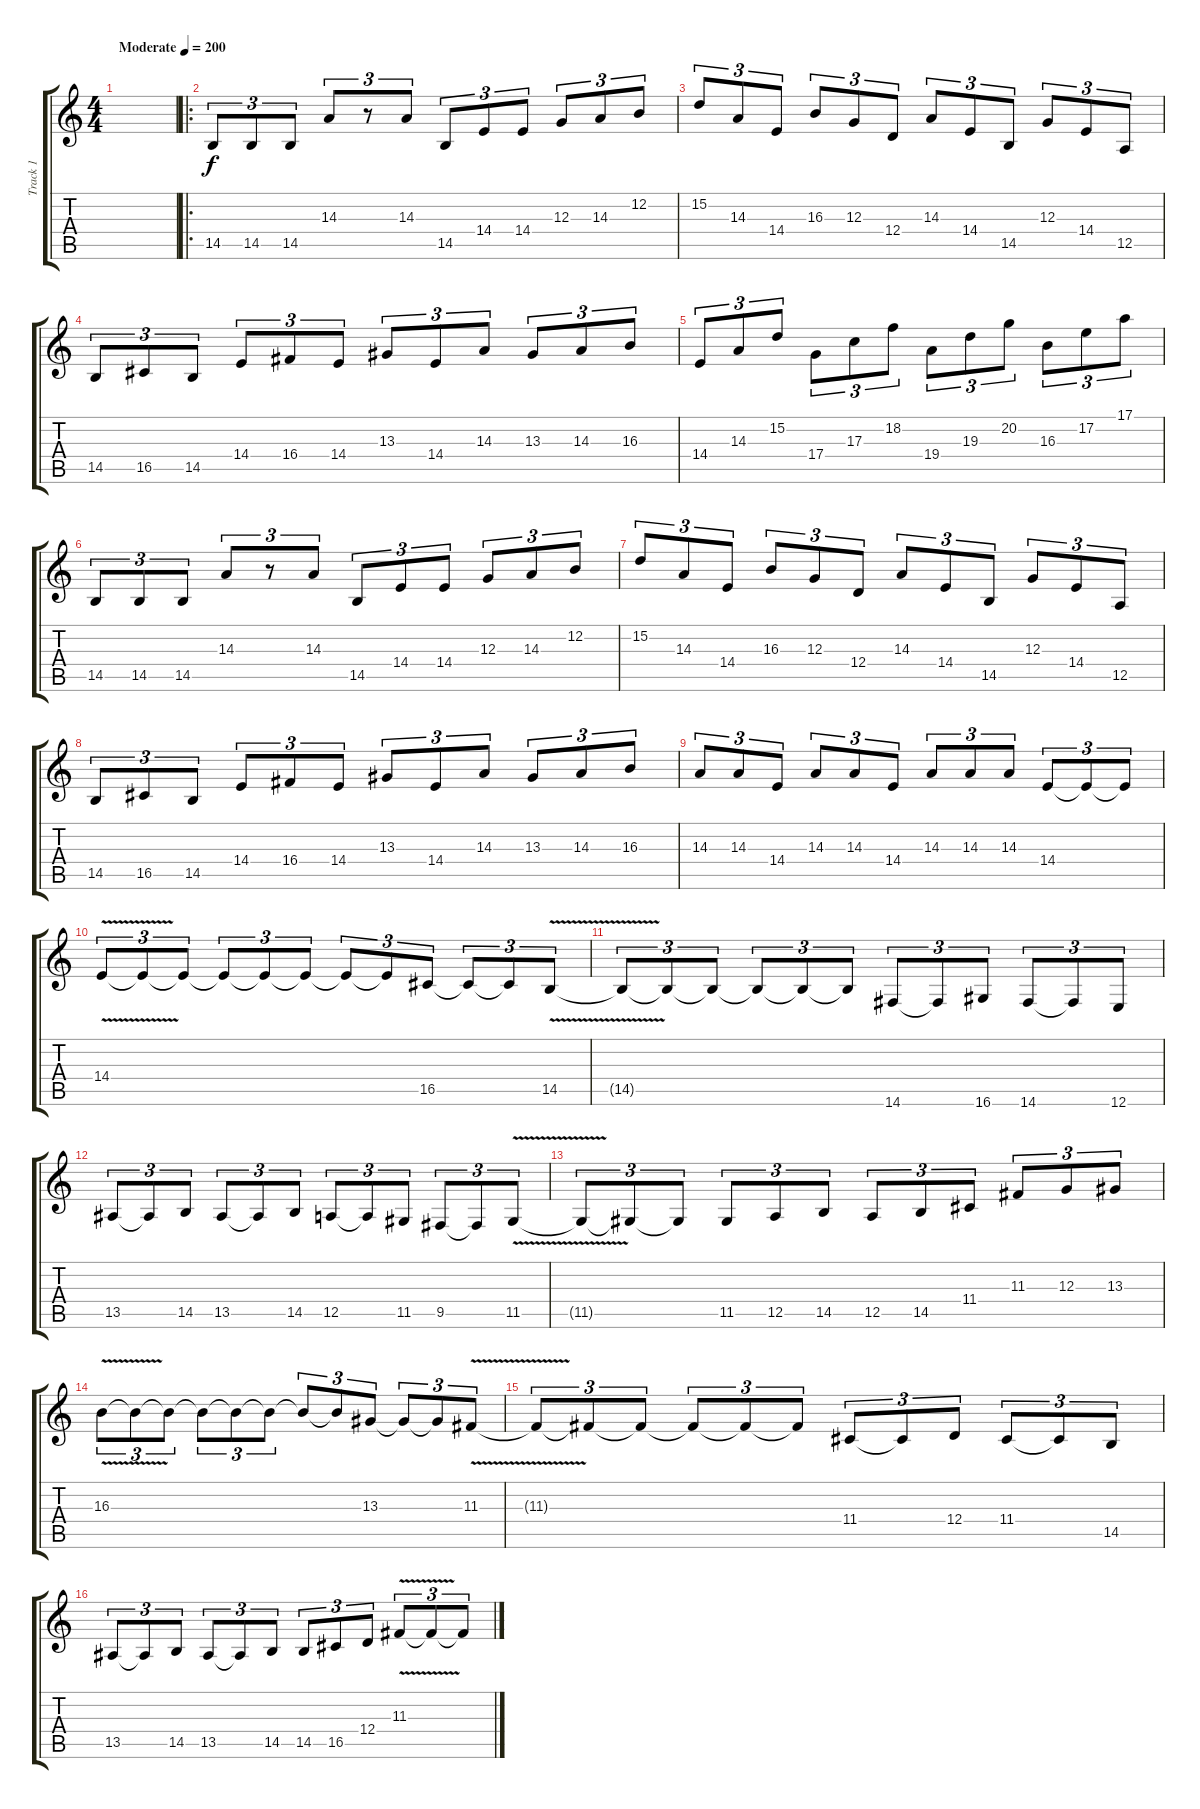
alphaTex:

\track ("Track 1" "Track 1") {instrument lead5charang}
\staff {score tabs}
\tuning (E4 B3 G3 D3 A2 E2) {hide}
\ts (4 4)
\tempo (200 "Moderate")
\clef g2
\ks c
|
\ro
14.5.8{tu (3 2)} 14.5.8{tu (3 2)} 14.5.8{tu (3 2)} 14.3.8{tu (3 2)} r.8{tu (3 2)} 14.3.8{tu (3 2)} 14.5.8{tu (3 2)} 14.4.8{tu (3 2)} 14.4.8{tu (3 2)} 12.3.8{tu (3 2)} 14.3.8{tu (3 2)} 12.2.8{tu (3 2)} |
15.2.8{tu (3 2)} 14.3.8{tu (3 2)} 14.4.8{tu (3 2)} 16.3.8{tu (3 2)} 12.3.8{tu (3 2)} 12.4.8{tu (3 2)} 14.3.8{tu (3 2)} 14.4.8{tu (3 2)} 14.5.8{tu (3 2)} 12.3.8{tu (3 2)} 14.4.8{tu (3 2)} 12.5.8{tu (3 2)} |
14.5.8{tu (3 2)} 16.5.8{tu (3 2)} 14.5.8{tu (3 2)} 14.4.8{tu (3 2)} 16.4.8{tu (3 2)} 14.4.8{tu (3 2)} 13.3.8{tu (3 2)} 14.4.8{tu (3 2)} 14.3.8{tu (3 2)} 13.3.8{tu (3 2)} 14.3.8{tu (3 2)} 16.3.8{tu (3 2)} |
14.4.8{tu (3 2)} 14.3.8{tu (3 2)} 15.2.8{tu (3 2)} 17.4.8{tu (3 2)} 17.3.8{tu (3 2)} 18.2.8{tu (3 2)} 19.4.8{tu (3 2)} 19.3.8{tu (3 2)} 20.2.8{tu (3 2)} 16.3.8{tu (3 2)} 17.2.8{tu (3 2)} 17.1.8{tu (3 2)} |
14.5.8{tu (3 2)} 14.5.8{tu (3 2)} 14.5.8{tu (3 2)} 14.3.8{tu (3 2)} r.8{tu (3 2)} 14.3.8{tu (3 2)} 14.5.8{tu (3 2)} 14.4.8{tu (3 2)} 14.4.8{tu (3 2)} 12.3.8{tu (3 2)} 14.3.8{tu (3 2)} 12.2.8{tu (3 2)} |
15.2.8{tu (3 2)} 14.3.8{tu (3 2)} 14.4.8{tu (3 2)} 16.3.8{tu (3 2)} 12.3.8{tu (3 2)} 12.4.8{tu (3 2)} 14.3.8{tu (3 2)} 14.4.8{tu (3 2)} 14.5.8{tu (3 2)} 12.3.8{tu (3 2)} 14.4.8{tu (3 2)} 12.5.8{tu (3 2)} |
14.5.8{tu (3 2)} 16.5.8{tu (3 2)} 14.5.8{tu (3 2)} 14.4.8{tu (3 2)} 16.4.8{tu (3 2)} 14.4.8{tu (3 2)} 13.3.8{tu (3 2)} 14.4.8{tu (3 2)} 14.3.8{tu (3 2)} 13.3.8{tu (3 2)} 14.3.8{tu (3 2)} 16.3.8{tu (3 2)} |
14.3.8{tu (3 2)} 14.3.8{tu (3 2)} 14.4.8{tu (3 2)} 14.3.8{tu (3 2)} 14.3.8{tu (3 2)} 14.4.8{tu (3 2)} 14.3.8{tu (3 2)} 14.3.8{tu (3 2)} 14.3.8{tu (3 2)} 14.4.8{tu (3 2)} 14.4{t}.8{tu (3 2)} 14.4{t}.8{tu (3 2)} |
14.4{v}.8{tu (3 2)} 14.4{t}.8{tu (3 2)} 14.4{t}.8{tu (3 2)} 14.4{t}.8{tu (3 2)} 14.4{t}.8{tu (3 2)} 14.4{t}.8{tu (3 2)} 14.4{t}.8{tu (3 2)} 14.4{t}.8{tu (3 2)} 16.5.8{tu (3 2)} 16.5{t}.8{tu (3 2)} 16.5{t}.8{tu (3 2)} 14.5{v}.8{tu (3 2)} |
14.5{t}.8{tu (3 2)} 14.5{t}.8{tu (3 2)} 14.5{t}.8{tu (3 2)} 14.5{t}.8{tu (3 2)} 14.5{t}.8{tu (3 2)} 14.5{t}.8{tu (3 2)} 14.6.8{tu (3 2)} 14.6{t}.8{tu (3 2)} 16.6.8{tu (3 2)} 14.6.8{tu (3 2)} 14.6{t}.8{tu (3 2)} 12.6.8{tu (3 2)} |
13.5.8{tu (3 2)} 13.5{t}.8{tu (3 2)} 14.5.8{tu (3 2)} 13.5.8{tu (3 2)} 13.5{t}.8{tu (3 2)} 14.5.8{tu (3 2)} 12.5.8{tu (3 2)} 12.5{t}.8{tu (3 2)} 11.5.8{tu (3 2)} 9.5.8{tu (3 2)} 9.5{t}.8{tu (3 2)} 11.5{v}.8{tu (3 2)} |
11.5{t}.8{tu (3 2)} 11.5{t}.8{tu (3 2)} 11.5{t}.8{tu (3 2)} 11.5.8{tu (3 2)} 12.5.8{tu (3 2)} 14.5.8{tu (3 2)} 12.5.8{tu (3 2)} 14.5.8{tu (3 2)} 11.4.8{tu (3 2)} 11.3.8{tu (3 2)} 12.3.8{tu (3 2)} 13.3.8{tu (3 2)} |
16.3{v}.8{tu (3 2)} 16.3{t}.8{tu (3 2)} 16.3{t}.8{tu (3 2)} 16.3{t}.8{tu (3 2)} 16.3{t}.8{tu (3 2)} 16.3{t}.8{tu (3 2)} 16.3{t}.8{tu (3 2)} 16.3{t}.8{tu (3 2)} 13.3.8{tu (3 2)} 13.3{t}.8{tu (3 2)} 13.3{t}.8{tu (3 2)} 11.3{v}.8{tu (3 2)} |
11.3{t}.8{tu (3 2)} 11.3{t}.8{tu (3 2)} 11.3{t}.8{tu (3 2)} 11.3{t}.8{tu (3 2)} 11.3{t}.8{tu (3 2)} 11.3{t}.8{tu (3 2)} 11.4.8{tu (3 2)} 11.4{t}.8{tu (3 2)} 12.4.8{tu (3 2)} 11.4.8{tu (3 2)} 11.4{t}.8{tu (3 2)} 14.5.8{tu (3 2)} |
13.5.8{tu (3 2)} 13.5{t}.8{tu (3 2)} 14.5.8{tu (3 2)} 13.5.8{tu (3 2)} 13.5{t}.8{tu (3 2)} 14.5.8{tu (3 2)} 14.5.8{tu (3 2)} 16.5.8{tu (3 2)} 12.4.8{tu (3 2)} 11.3{v}.8{tu (3 2)} 11.3{t}.8{tu (3 2)} 11.3{t}.8{tu (3 2)}
